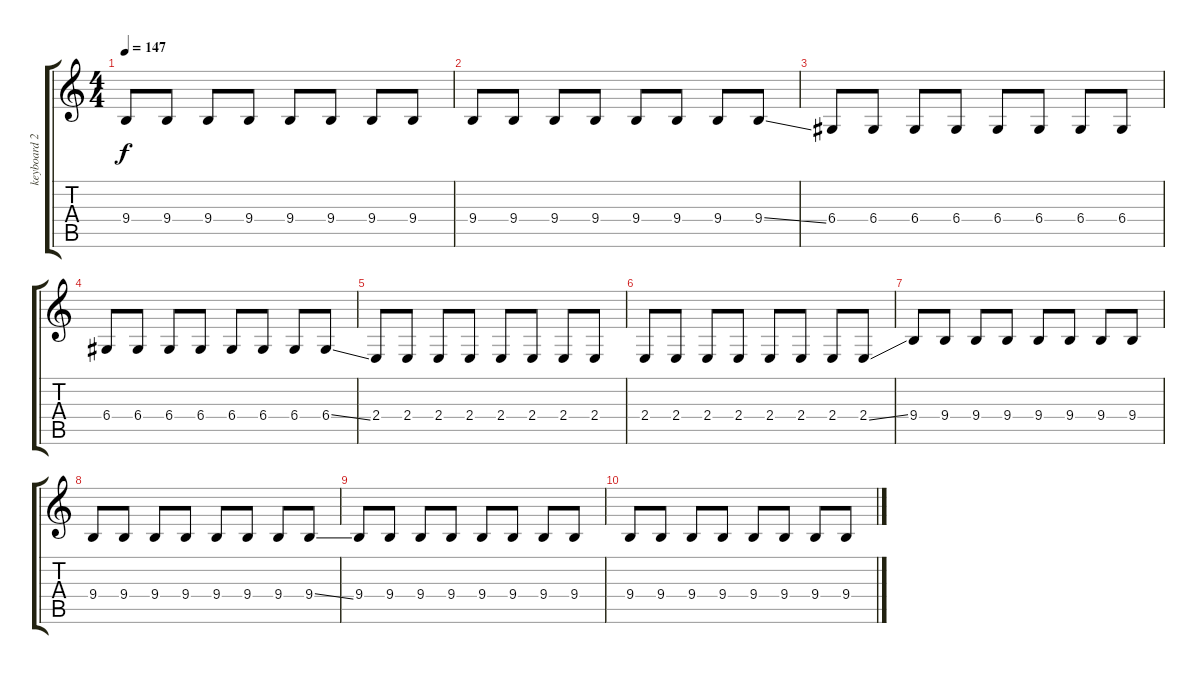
\track ("keyboard 2" "keyboard 2") {instrument fx8scifi}
\staff {score tabs}
\tuning (E4 B3 G3 D3 A2 E2) {hide}
\ts (4 4)
\tempo 147
\clef g2
\ks c
9.4.8{dy f} 9.4.8 9.4.8 9.4.8 9.4.8 9.4.8 9.4.8 9.4.8 |
9.4.8 9.4.8 9.4.8 9.4.8 9.4.8 9.4.8 9.4.8 9.4{ss}.8 |
6.4.8 6.4.8 6.4.8 6.4.8 6.4.8 6.4.8 6.4.8 6.4.8 |
6.4.8 6.4.8 6.4.8 6.4.8 6.4.8 6.4.8 6.4.8 6.4{ss}.8 |
2.4.8 2.4.8 2.4.8 2.4.8 2.4.8 2.4.8 2.4.8 2.4.8 |
2.4.8 2.4.8 2.4.8 2.4.8 2.4.8 2.4.8 2.4.8 2.4{ss}.8 |
9.4.8 9.4.8 9.4.8 9.4.8 9.4.8 9.4.8 9.4.8 9.4.8 |
9.4.8 9.4.8 9.4.8 9.4.8 9.4.8 9.4.8 9.4.8 9.4{ss}.8 |
9.4.8 9.4.8 9.4.8 9.4.8 9.4.8 9.4.8 9.4.8 9.4.8 |
9.4.8 9.4.8 9.4.8 9.4.8 9.4.8 9.4.8 9.4.8 9.4.8
